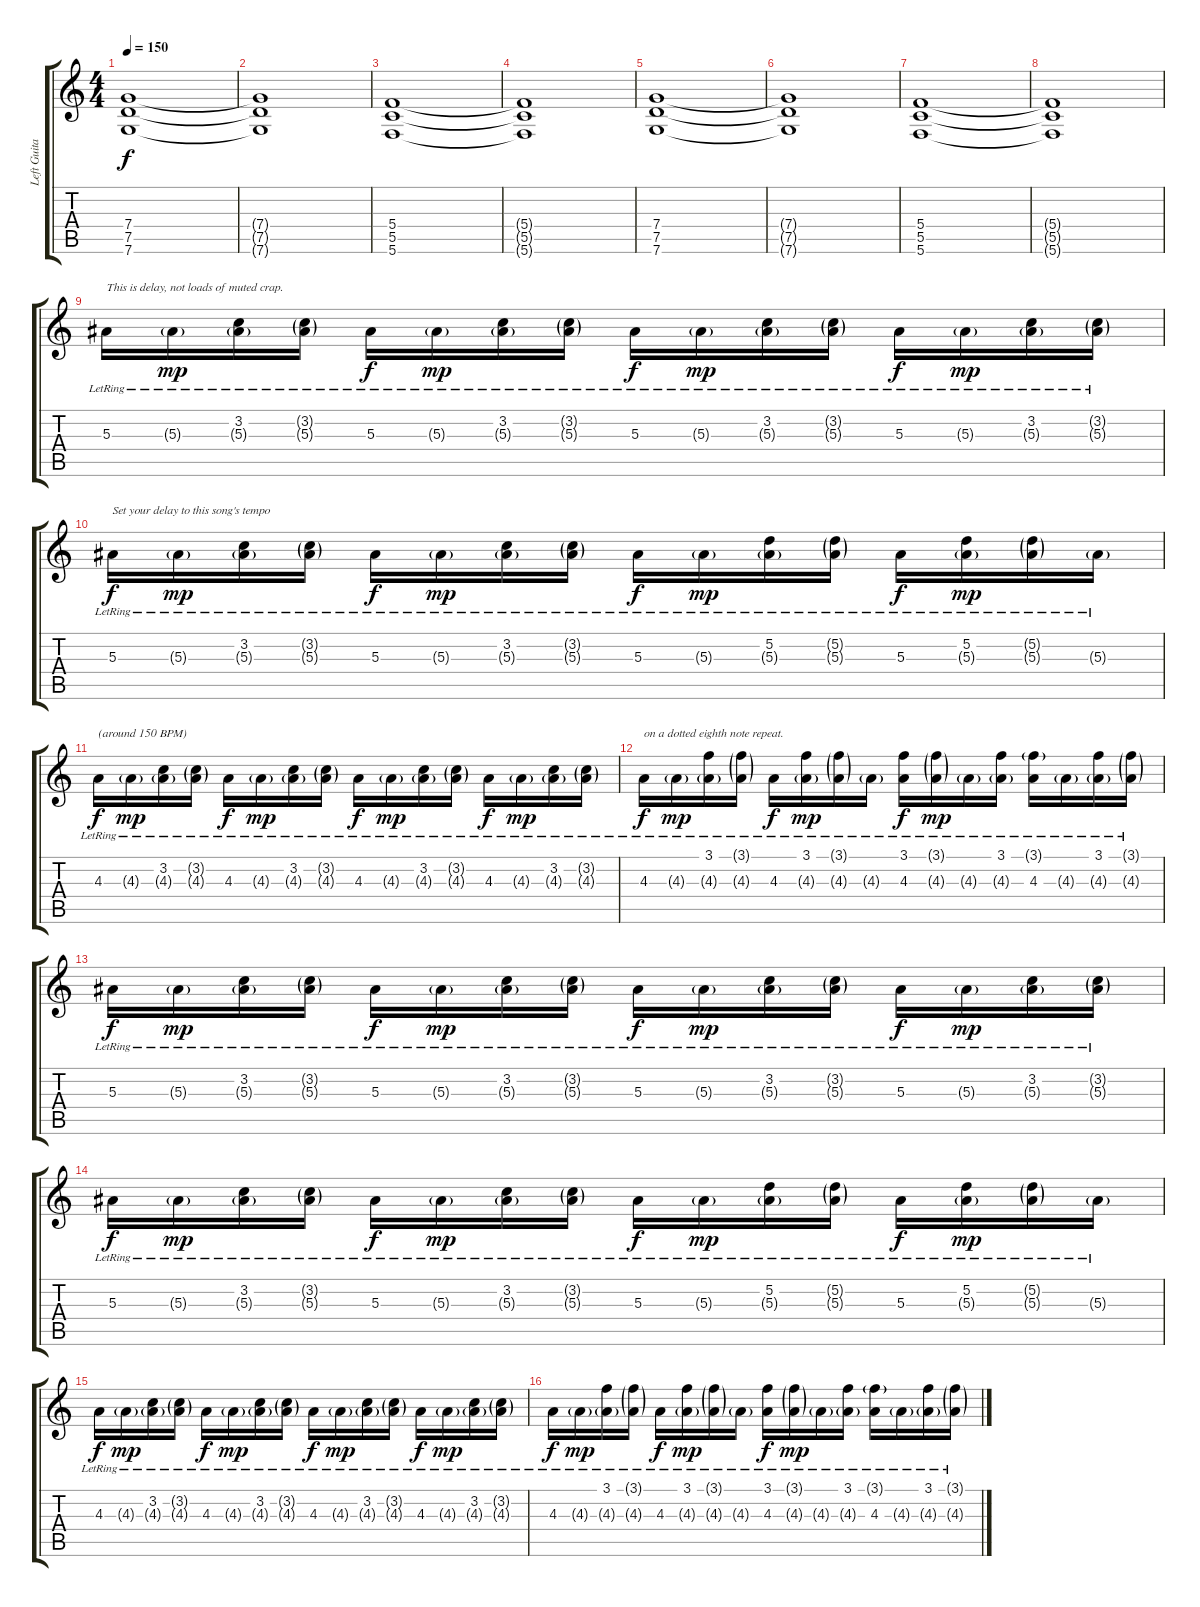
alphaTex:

\track ("Left Guitar" "Left Guita") {instrument distortionguitar}
\staff {score tabs}
\tuning (D4 A3 F3 C3 G2 C2) {hide}
\ts (4 4)
\tempo 150
\clef g2
\ks c
(7.4 7.5 7.6).1{dy f} |
(7.4{t} 7.5{t} 7.6{t}).1 |
(5.4 5.5 5.6).1 |
(5.4{t} 5.5{t} 5.6{t}).1 |
(7.4 7.5 7.6).1 |
(7.4{t} 7.5{t} 7.6{t}).1 |
(5.4 5.5 5.6).1 |
(5.4{t} 5.5{t} 5.6{t}).1 |
5.3{lr}.16{txt "This is delay, not loads of muted crap." instrument electricguitarmuted} 5.3{g lr}.16{dy mp} (3.2{lr} 5.3{g lr}).16 (3.2{g lr} 5.3{g lr}).16 5.3{lr}.16{dy f} 5.3{g lr}.16{dy mp} (3.2{lr} 5.3{g lr}).16 (3.2{g lr} 5.3{g lr}).16 5.3{lr}.16{dy f} 5.3{g lr}.16{dy mp} (3.2{lr} 5.3{g lr}).16 (3.2{g lr} 5.3{g lr}).16 5.3{lr}.16{dy f} 5.3{g lr}.16{dy mp} (3.2{lr} 5.3{g lr}).16 (3.2{g lr} 5.3{g lr}).16 |
5.3{lr}.16{txt "Set your delay to this song's tempo" dy f} 5.3{g lr}.16{dy mp} (3.2{lr} 5.3{g lr}).16 (3.2{g lr} 5.3{g lr}).16 5.3{lr}.16{dy f} 5.3{g lr}.16{dy mp} (3.2{lr} 5.3{g lr}).16 (3.2{g lr} 5.3{g lr}).16 5.3{lr}.16{dy f} 5.3{g lr}.16{dy mp} (5.2{lr} 5.3{g lr}).16 (5.2{g lr} 5.3{g lr}).16 5.3{lr}.16{dy f} (5.2{lr} 5.3{g lr}).16{dy mp} (5.2{g lr} 5.3{g lr}).16 5.3{g lr}.16 |
4.3{lr}.16{txt "(around 150 BPM)" dy f} 4.3{g lr}.16{dy mp} (3.2{lr} 4.3{g lr}).16 (3.2{g lr} 4.3{g lr}).16 4.3{lr}.16{dy f} 4.3{g lr}.16{dy mp} (3.2{lr} 4.3{g lr}).16 (3.2{g lr} 4.3{g lr}).16 4.3{lr}.16{dy f} 4.3{g lr}.16{dy mp} (3.2{lr} 4.3{g lr}).16 (3.2{g lr} 4.3{g lr}).16 4.3{lr}.16{dy f} 4.3{g lr}.16{dy mp} (3.2{lr} 4.3{g lr}).16 (3.2{g lr} 4.3{g lr}).16 |
4.3{lr}.16{txt "on a dotted eighth note repeat." dy f} 4.3{g lr}.16{dy mp} (3.1{lr} 4.3{g lr}).16 (3.1{g lr} 4.3{g lr}).16 4.3{lr}.16{dy f} (3.1{lr} 4.3{g lr}).16{dy mp} (3.1{g lr} 4.3{g lr}).16 4.3{g lr}.16 (3.1{lr} 4.3{lr}).16{dy f} (3.1{g lr} 4.3{g lr}).16{dy mp} 4.3{g lr}.16 (3.1{lr} 4.3{g lr}).16 (3.1{g lr} 4.3{lr}).16 4.3{g lr}.16 (3.1{lr} 4.3{g lr}).16 (3.1{g lr} 4.3{g lr}).16 |
5.3{lr}.16{dy f} 5.3{g lr}.16{dy mp} (3.2{lr} 5.3{g lr}).16 (3.2{g lr} 5.3{g lr}).16 5.3{lr}.16{dy f} 5.3{g lr}.16{dy mp} (3.2{lr} 5.3{g lr}).16 (3.2{g lr} 5.3{g lr}).16 5.3{lr}.16{dy f} 5.3{g lr}.16{dy mp} (3.2{lr} 5.3{g lr}).16 (3.2{g lr} 5.3{g lr}).16 5.3{lr}.16{dy f} 5.3{g lr}.16{dy mp} (3.2{lr} 5.3{g lr}).16 (3.2{g lr} 5.3{g lr}).16 |
5.3{lr}.16{dy f} 5.3{g lr}.16{dy mp} (3.2{lr} 5.3{g lr}).16 (3.2{g lr} 5.3{g lr}).16 5.3{lr}.16{dy f} 5.3{g lr}.16{dy mp} (3.2{lr} 5.3{g lr}).16 (3.2{g lr} 5.3{g lr}).16 5.3{lr}.16{dy f} 5.3{g lr}.16{dy mp} (5.2{lr} 5.3{g lr}).16 (5.2{g lr} 5.3{g lr}).16 5.3{lr}.16{dy f} (5.2{lr} 5.3{g lr}).16{dy mp} (5.2{g lr} 5.3{g lr}).16 5.3{g lr}.16 |
4.3{lr}.16{dy f} 4.3{g lr}.16{dy mp} (3.2{lr} 4.3{g lr}).16 (3.2{g lr} 4.3{g lr}).16 4.3{lr}.16{dy f} 4.3{g lr}.16{dy mp} (3.2{lr} 4.3{g lr}).16 (3.2{g lr} 4.3{g lr}).16 4.3{lr}.16{dy f} 4.3{g lr}.16{dy mp} (3.2{lr} 4.3{g lr}).16 (3.2{g lr} 4.3{g lr}).16 4.3{lr}.16{dy f} 4.3{g lr}.16{dy mp} (3.2{lr} 4.3{g lr}).16 (3.2{g lr} 4.3{g lr}).16 |
4.3{lr}.16{dy f} 4.3{g lr}.16{dy mp} (3.1{lr} 4.3{g lr}).16 (3.1{g lr} 4.3{g lr}).16 4.3{lr}.16{dy f} (3.1{lr} 4.3{g lr}).16{dy mp} (3.1{g lr} 4.3{g lr}).16 4.3{g lr}.16 (3.1{lr} 4.3{lr}).16{dy f} (3.1{g lr} 4.3{g lr}).16{dy mp} 4.3{g lr}.16 (3.1{lr} 4.3{g lr}).16 (3.1{g lr} 4.3{lr}).16 4.3{g lr}.16 (3.1{lr} 4.3{g lr}).16 (3.1{g lr} 4.3{g lr}).16
